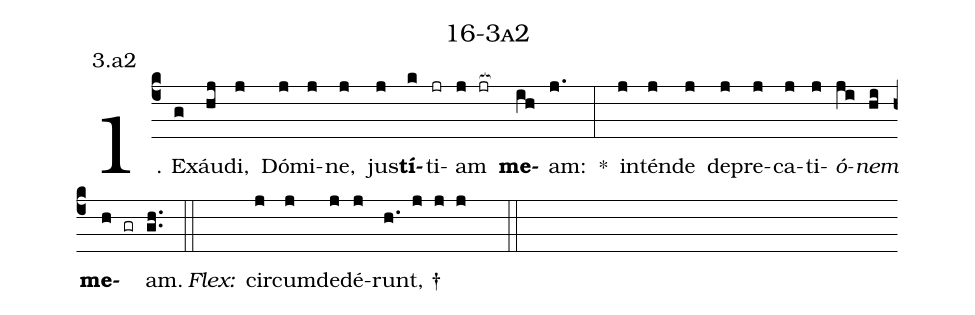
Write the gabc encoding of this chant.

name: 16-3a2;
annotation: 3.a2;
%%
(c4)1. Ex(g)áu(hj)di,(j) Dó(j)mi(j)ne,(j) jus(j)<b>tí</b>(k)ti(jr)am(j jr[ocb:1{]) <b>me</b>(ih[ocb:0}])am:(j.) *(:) in(j)tén(j)de(j) de(j)pre(j)ca(j)ti(j)<i>ó</i>(ji)<i>nem</i>(hi) <b>me</b>(h gr)am.(gh..) (::)
<i>Flex:</i>()  cir(j)cum(j)de(j)dé(j)runt, †(h. j j j  ::)
